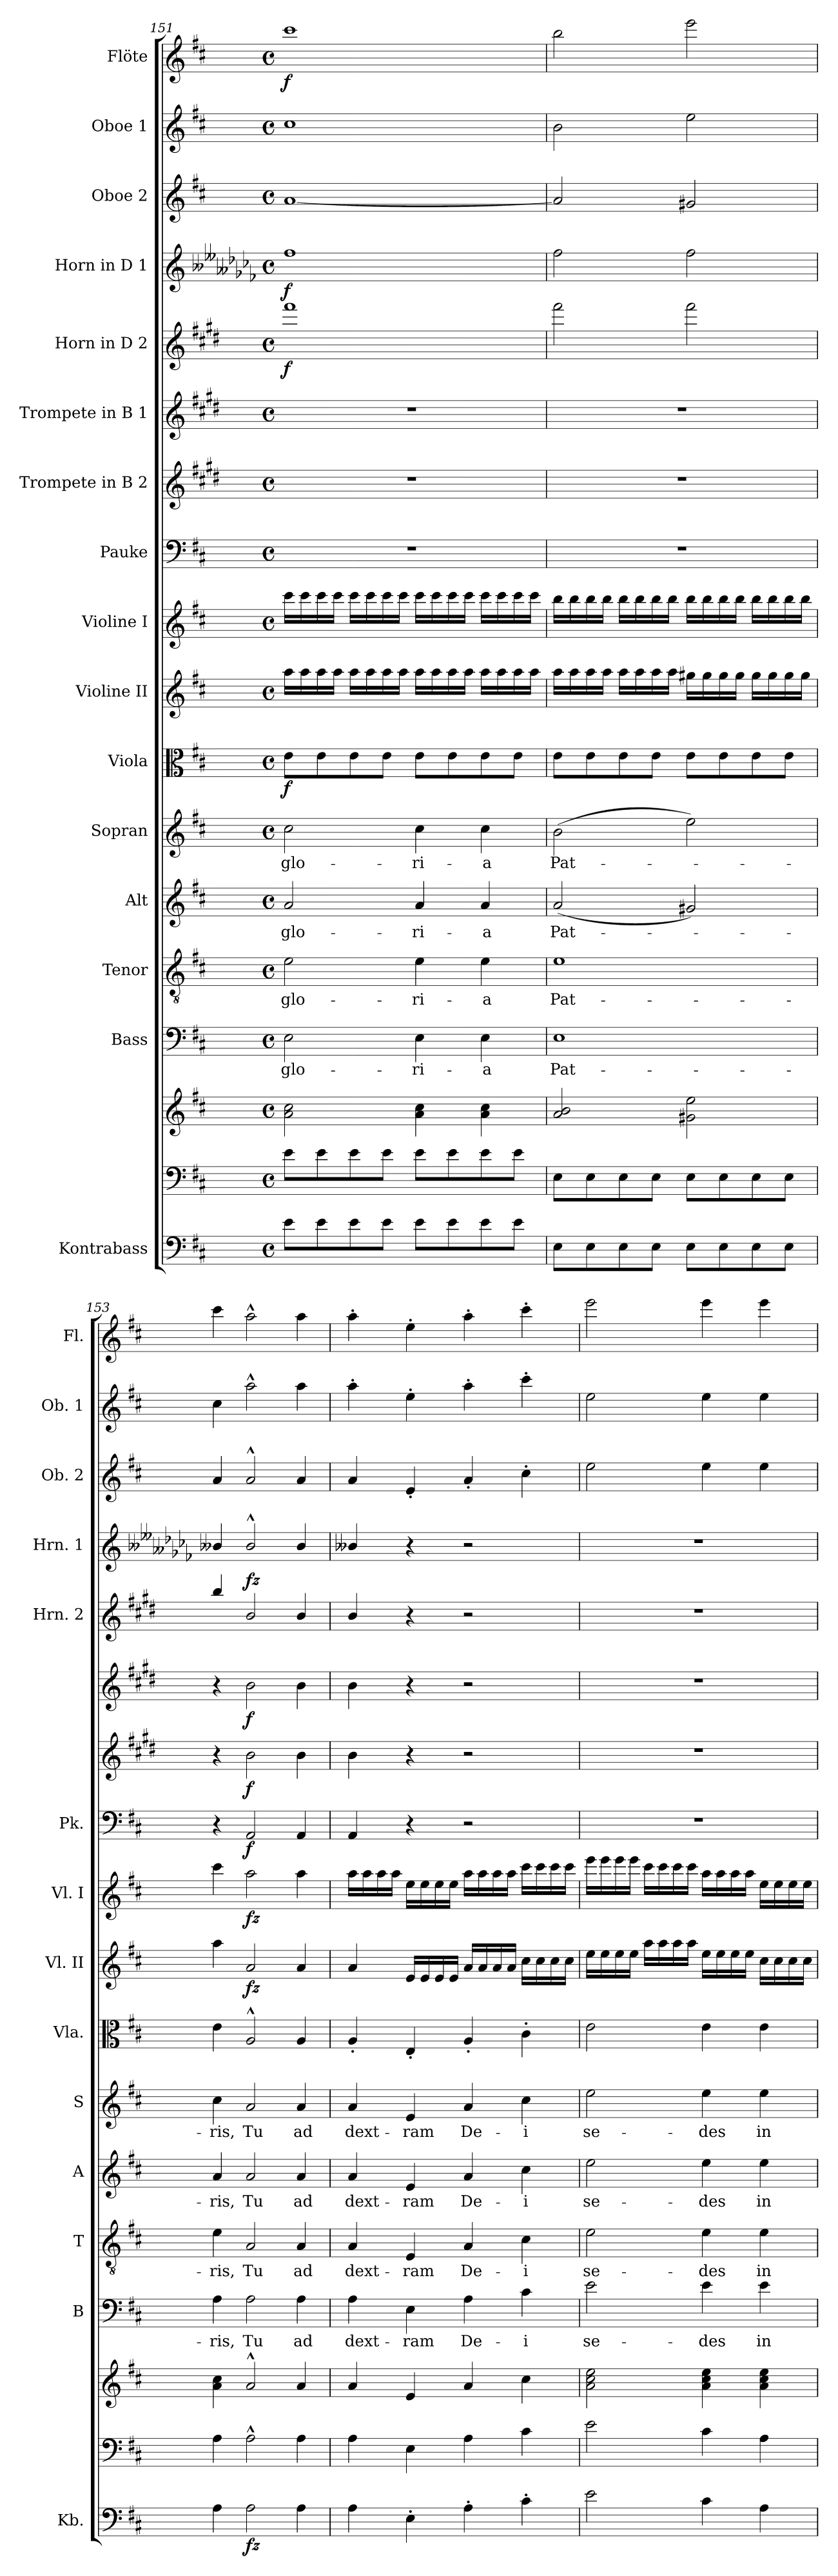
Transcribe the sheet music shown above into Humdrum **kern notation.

**kern	**dynam	**kern	**kern	**kern	**text	**kern	**text	**kern	**text	**kern	**text	**kern	**dynam	**kern	**dynam	**kern	**dynam	**kern	**dynam	**kern	**dynam	**kern	**dynam	**kern	**dynam	**kern	**dynam	**kern	**kern	**kern	**dynam
*part17	*part17	*part16	*part16	*part15	*part15	*part14	*part14	*part13	*part13	*part12	*part12	*part11	*part11	*part10	*part10	*part9	*part9	*part8	*part8	*part7	*part7	*part6	*part6	*part5	*part5	*part4	*part4	*part3	*part2	*part1	*part1
*staff18	*staff18	*staff17	*staff16	*staff15	*staff15	*staff14	*staff14	*staff13	*staff13	*staff12	*staff12	*staff11	*staff11	*staff10	*staff10	*staff9	*staff9	*staff8	*staff8	*staff7	*staff7	*staff6	*staff6	*staff5	*staff5	*staff4	*staff4	*staff3	*staff2	*staff1	*staff1
*I"Kontrabass	*	*	*	*I"Bass	*	*I"Tenor	*	*I"Alt	*	*I"Sopran	*	*I"Viola	*	*I"Violine II	*	*I"Violine I	*	*I"Pauke	*	*I"Trompete in B 2	*	*I"Trompete in B 1	*	*I"Horn in D 2	*	*I"Horn in D 1	*	*I"Oboe 2	*I"Oboe 1	*I"Flöte	*
*I'Kb.	*	*	*	*I'B	*	*I'T	*	*I'A	*	*I'S	*	*I'Vla.	*	*I'Vl. II	*	*I'Vl. I	*	*I'Pk.	*	*	*	*	*	*I'Hrn. 2	*	*I'Hrn. 1	*	*I'Ob. 2	*I'Ob. 1	*I'Fl.	*
!!LO:PB:g=z
*clefF4	*	*clefF4	*clefG2	*clefF4	*	*clefGv2	*	*clefG2	*	*clefG2	*	*clefC3	*	*clefG2	*	*clefG2	*	*clefF4	*	*clefG2	*	*clefG2	*	*clefG2	*	*clefG2	*	*clefG2	*clefG2	*clefG2	*
*ITrd7c12	*	*	*	*	*	*	*	*	*	*	*	*	*	*	*	*	*	*	*	*ITrd1c2	*	*ITrd1c2	*	*ITrd4c7	*	*ITrd-8c-12	*	*	*	*	*
*k[f#c#]	*	*k[f#c#]	*k[f#c#]	*k[f#c#]	*	*k[f#c#]	*	*k[f#c#]	*	*k[f#c#]	*	*k[f#c#]	*	*k[f#c#]	*	*k[f#c#]	*	*k[f#c#]	*	*k[f#c#]	*	*k[f#c#]	*	*k[f#c#g#]	*	*k[b--e--a--d-g-c-f-]	*	*k[f#c#]	*k[f#c#]	*k[f#c#]	*
*D:	*	*D:	*D:	*D:	*	*D:	*	*D:	*	*D:	*	*D:	*	*D:	*	*D:	*	*D:	*	*D:	*	*D:	*	*A:	*	*E--:	*	*D:	*D:	*D:	*
*M4/4	*	*M4/4	*M4/4	*M4/4	*	*M4/4	*	*M4/4	*	*M4/4	*	*M4/4	*	*M4/4	*	*M4/4	*	*M4/4	*	*M4/4	*	*M4/4	*	*M4/4	*	*M4/4	*	*M4/4	*M4/4	*M4/4	*
*met(c)	*	*met(c)	*met(c)	*met(c)	*	*met(c)	*	*met(c)	*	*met(c)	*	*met(c)	*	*met(c)	*	*met(c)	*	*met(c)	*	*met(c)	*	*met(c)	*	*met(c)	*	*met(c)	*	*met(c)	*met(c)	*met(c)	*
=151	=151	=151	=151	=151	=151	=151	=151	=151	=151	=151	=151	=151	=151	=151	=151	=151	=151	=151	=151	=151	=151	=151	=151	=151	=151	=151	=151	=151	=151	=151	=151
!	!	!	!	!	!LO:LY:b	!	!LO:LY:b	!	!LO:LY:b	!	!LO:LY:b	!	!LO:DY:b	!	!	!	!	!	!	!	!	!	!	!	!LO:DY:b	!	!LO:DY:b	!	!	!	!LO:DY:b
8E\L	.	8e\L	2a\ 2cc#\	2E\	glo-	2e\	glo-	2a/	glo-	2cc#\	glo-	8e\L	f	16aa\LL	.	16ccc#\LL	.	1r	.	1r	.	1r	.	1bb	f	1fff-	f	[1a	1cc#	1ccc#	f
.	.	.	.	.	.	.	.	.	.	.	.	.	.	16aa\	.	16ccc#\	.	.	.	.	.	.	.	.	.	.	.	.	.	.	.
8E\	.	8e\	.	.	.	.	.	.	.	.	.	8e\	.	16aa\	.	16ccc#\	.	.	.	.	.	.	.	.	.	.	.	.	.	.	.
.	.	.	.	.	.	.	.	.	.	.	.	.	.	16aa\JJ	.	16ccc#\JJ	.	.	.	.	.	.	.	.	.	.	.	.	.	.	.
8E\	.	8e\	.	.	.	.	.	.	.	.	.	8e\	.	16aa\LL	.	16ccc#\LL	.	.	.	.	.	.	.	.	.	.	.	.	.	.	.
.	.	.	.	.	.	.	.	.	.	.	.	.	.	16aa\	.	16ccc#\	.	.	.	.	.	.	.	.	.	.	.	.	.	.	.
8E\J	.	8e\J	.	.	.	.	.	.	.	.	.	8e\J	.	16aa\	.	16ccc#\	.	.	.	.	.	.	.	.	.	.	.	.	.	.	.
.	.	.	.	.	.	.	.	.	.	.	.	.	.	16aa\JJ	.	16ccc#\JJ	.	.	.	.	.	.	.	.	.	.	.	.	.	.	.
!	!	!	!	!	!LO:LY:b	!	!LO:LY:b	!	!LO:LY:b	!	!LO:LY:b	!	!	!	!	!	!	!	!	!	!	!	!	!	!	!	!	!	!	!	!
8E\L	.	8e\L	4a\ 4cc#\	4E\	-ri-	4e\	-ri-	4a/	-ri-	4cc#\	-ri-	8e\L	.	16aa\LL	.	16ccc#\LL	.	.	.	.	.	.	.	.	.	.	.	.	.	.	.
.	.	.	.	.	.	.	.	.	.	.	.	.	.	16aa\	.	16ccc#\	.	.	.	.	.	.	.	.	.	.	.	.	.	.	.
8E\	.	8e\	.	.	.	.	.	.	.	.	.	8e\	.	16aa\	.	16ccc#\	.	.	.	.	.	.	.	.	.	.	.	.	.	.	.
.	.	.	.	.	.	.	.	.	.	.	.	.	.	16aa\JJ	.	16ccc#\JJ	.	.	.	.	.	.	.	.	.	.	.	.	.	.	.
!	!	!	!	!	!LO:LY:b	!	!LO:LY:b	!	!LO:LY:b	!	!LO:LY:b	!	!	!	!	!	!	!	!	!	!	!	!	!	!	!	!	!	!	!	!
8E\	.	8e\	4a\ 4cc#\	4E\	-a	4e\	-a	4a/	-a	4cc#\	-a	8e\	.	16aa\LL	.	16ccc#\LL	.	.	.	.	.	.	.	.	.	.	.	.	.	.	.
.	.	.	.	.	.	.	.	.	.	.	.	.	.	16aa\	.	16ccc#\	.	.	.	.	.	.	.	.	.	.	.	.	.	.	.
8E\J	.	8e\J	.	.	.	.	.	.	.	.	.	8e\J	.	16aa\	.	16ccc#\	.	.	.	.	.	.	.	.	.	.	.	.	.	.	.
.	.	.	.	.	.	.	.	.	.	.	.	.	.	16aa\JJ	.	16ccc#\JJ	.	.	.	.	.	.	.	.	.	.	.	.	.	.	.
=152	=152	=152	=152	=152	=152	=152	=152	=152	=152	=152	=152	=152	=152	=152	=152	=152	=152	=152	=152	=152	=152	=152	=152	=152	=152	=152	=152	=152	=152	=152	=152
!	!	!	!	!	!LO:LY:b	!	!LO:LY:b	!	!LO:LY:b	!	!LO:LY:b	!	!	!	!	!	!	!	!	!	!	!	!	!	!	!	!	!	!	!	!
8EE\L	.	8E\L	2a/ 2b/	1E	Pat-	1e	Pat-	(<2a/	Pat-	(>2b\	Pat-	8e\L	.	16aa\LL	.	16bb\LL	.	1r	.	1r	.	1r	.	2bb\	.	2fff-\	.	2a/]	2b\	2bb\	.
.	.	.	.	.	.	.	.	.	.	.	.	.	.	16aa\	.	16bb\	.	.	.	.	.	.	.	.	.	.	.	.	.	.	.
8EE\	.	8E\	.	.	.	.	.	.	.	.	.	8e\	.	16aa\	.	16bb\	.	.	.	.	.	.	.	.	.	.	.	.	.	.	.
.	.	.	.	.	.	.	.	.	.	.	.	.	.	16aa\JJ	.	16bb\JJ	.	.	.	.	.	.	.	.	.	.	.	.	.	.	.
8EE\	.	8E\	.	.	.	.	.	.	.	.	.	8e\	.	16aa\LL	.	16bb\LL	.	.	.	.	.	.	.	.	.	.	.	.	.	.	.
.	.	.	.	.	.	.	.	.	.	.	.	.	.	16aa\	.	16bb\	.	.	.	.	.	.	.	.	.	.	.	.	.	.	.
8EE\J	.	8E\J	.	.	.	.	.	.	.	.	.	8e\J	.	16aa\	.	16bb\	.	.	.	.	.	.	.	.	.	.	.	.	.	.	.
.	.	.	.	.	.	.	.	.	.	.	.	.	.	16aa\JJ	.	16bb\JJ	.	.	.	.	.	.	.	.	.	.	.	.	.	.	.
8EE\L	.	8E\L	2g#X\ 2ee\	.	.	.	.	2g#X/)	.	2ee\)	.	8e\L	.	16gg#X\LL	.	16bb\LL	.	.	.	.	.	.	.	2bb\	.	2fff-\	.	2g#X/	2ee\	2eee\	.
.	.	.	.	.	.	.	.	.	.	.	.	.	.	16gg#\	.	16bb\	.	.	.	.	.	.	.	.	.	.	.	.	.	.	.
8EE\	.	8E\	.	.	.	.	.	.	.	.	.	8e\	.	16gg#\	.	16bb\	.	.	.	.	.	.	.	.	.	.	.	.	.	.	.
.	.	.	.	.	.	.	.	.	.	.	.	.	.	16gg#\JJ	.	16bb\JJ	.	.	.	.	.	.	.	.	.	.	.	.	.	.	.
8EE\	.	8E\	.	.	.	.	.	.	.	.	.	8e\	.	16gg#\LL	.	16bb\LL	.	.	.	.	.	.	.	.	.	.	.	.	.	.	.
.	.	.	.	.	.	.	.	.	.	.	.	.	.	16gg#\	.	16bb\	.	.	.	.	.	.	.	.	.	.	.	.	.	.	.
8EE\J	.	8E\J	.	.	.	.	.	.	.	.	.	8e\J	.	16gg#\	.	16bb\	.	.	.	.	.	.	.	.	.	.	.	.	.	.	.
.	.	.	.	.	.	.	.	.	.	.	.	.	.	16gg#\JJ	.	16bb\JJ	.	.	.	.	.	.	.	.	.	.	.	.	.	.	.
=153	=153	=153	=153	=153	=153	=153	=153	=153	=153	=153	=153	=153	=153	=153	=153	=153	=153	=153	=153	=153	=153	=153	=153	=153	=153	=153	=153	=153	=153	=153	=153
!	!	!	!	!	!LO:LY:b	!	!LO:LY:b	!	!LO:LY:b	!	!LO:LY:b	!	!	!	!	!	!	!	!	!	!	!	!	!	!	!	!	!	!	!	!
4AA\	.	4A\	4a\ 4cc#\	4A\	-ris,	4e\	-ris,	4a/	-ris,	4cc#\	-ris,	4e\	.	4aa\	.	4ccc#\	.	4r	.	4r	.	4r	.	4ee/	.	4bb--/	.	4a/	4cc#\	4ccc#\	.
!	!LO:DY:b	!	!	!	!LO:LY:b	!	!LO:LY:b	!	!LO:LY:b	!	!LO:LY:b	!	!	!	!LO:DY:b	!	!LO:DY:b	!	!LO:DY:b	!	!LO:DY:b	!	!LO:DY:b	!	!LO:DY:a	!	!	!	!	!	!
2AA\	fz	2A^^>\	2a^^>/	2A\	Tu	2A/	Tu	2a/	Tu	2a/	Tu	2A^^>/	.	2a/	fz	2aa\	fz	2AA/	f	2a\	f	2a\	f	2e/	fz	2bb--^^>/	.	2a^^>/	2aa^^>\	2aa^^>\	.
!	!	!	!	!	!LO:LY:b	!	!LO:LY:b	!	!LO:LY:b	!	!LO:LY:b	!	!	!	!	!	!	!	!	!	!	!	!	!	!	!	!	!	!	!	!
4AA\	.	4A\	4a/	4A\	ad	4A/	ad	4a/	ad	4a/	ad	4A/	.	4a/	.	4aa\	.	4AA/	.	4a\	.	4a\	.	4e/	.	4bb--/	.	4a/	4aa\	4aa\	.
=154	=154	=154	=154	=154	=154	=154	=154	=154	=154	=154	=154	=154	=154	=154	=154	=154	=154	=154	=154	=154	=154	=154	=154	=154	=154	=154	=154	=154	=154	=154	=154
!	!	!	!	!	!LO:LY:b	!	!LO:LY:b	!	!LO:LY:b	!	!LO:LY:b	!	!	!	!	!	!	!	!	!	!	!	!	!	!	!	!	!	!	!	!
4AA\	.	4A\	4a/	4A\	dext-	4A/	dext-	4a/	dext-	4a/	dext-	4A'</	.	4a/	.	16aa\LL	.	4AA/	.	4a\	.	4a\	.	4e/	.	4bb--/	.	4a/	4aa'>\	4aa'>\	.
.	.	.	.	.	.	.	.	.	.	.	.	.	.	.	.	16aa\	.	.	.	.	.	.	.	.	.	.	.	.	.	.	.
.	.	.	.	.	.	.	.	.	.	.	.	.	.	.	.	16aa\	.	.	.	.	.	.	.	.	.	.	.	.	.	.	.
.	.	.	.	.	.	.	.	.	.	.	.	.	.	.	.	16aa\JJ	.	.	.	.	.	.	.	.	.	.	.	.	.	.	.
!	!	!	!	!	!LO:LY:b	!	!LO:LY:b	!	!LO:LY:b	!	!LO:LY:b	!	!	!	!	!	!	!	!	!	!	!	!	!	!	!	!	!	!	!	!
4EE'>\	.	4E\	4e/	4E\	-ram	4E/	-ram	4e/	-ram	4e/	-ram	4E'</	.	16e/LL	.	16ee\LL	.	4r	.	4r	.	4r	.	4r	.	4r	.	4e'</	4ee'>\	4ee'>\	.
.	.	.	.	.	.	.	.	.	.	.	.	.	.	16e/	.	16ee\	.	.	.	.	.	.	.	.	.	.	.	.	.	.	.
.	.	.	.	.	.	.	.	.	.	.	.	.	.	16e/	.	16ee\	.	.	.	.	.	.	.	.	.	.	.	.	.	.	.
.	.	.	.	.	.	.	.	.	.	.	.	.	.	16e/JJ	.	16ee\JJ	.	.	.	.	.	.	.	.	.	.	.	.	.	.	.
!	!	!	!	!	!LO:LY:b	!	!LO:LY:b	!	!LO:LY:b	!	!LO:LY:b	!	!	!	!	!	!	!	!	!	!	!	!	!	!	!	!	!	!	!	!
4AA'>\	.	4A\	4a/	4A\	De-	4A/	De-	4a/	De-	4a/	De-	4A'</	.	16a/LL	.	16aa\LL	.	2r	.	2r	.	2r	.	2r	.	2r	.	4a'</	4aa'>\	4aa'>\	.
.	.	.	.	.	.	.	.	.	.	.	.	.	.	16a/	.	16aa\	.	.	.	.	.	.	.	.	.	.	.	.	.	.	.
.	.	.	.	.	.	.	.	.	.	.	.	.	.	16a/	.	16aa\	.	.	.	.	.	.	.	.	.	.	.	.	.	.	.
.	.	.	.	.	.	.	.	.	.	.	.	.	.	16a/JJ	.	16aa\JJ	.	.	.	.	.	.	.	.	.	.	.	.	.	.	.
!	!	!	!	!	!LO:LY:b	!	!LO:LY:b	!	!LO:LY:b	!	!LO:LY:b	!	!	!	!	!	!	!	!	!	!	!	!	!	!	!	!	!	!	!	!
4C#'>\	.	4c#\	4cc#\	4c#\	-i	4c#\	-i	4cc#\	-i	4cc#\	-i	4c#'>\	.	16cc#\LL	.	16ccc#\LL	.	.	.	.	.	.	.	.	.	.	.	4cc#'>\	4ccc#'>\	4ccc#'>\	.
.	.	.	.	.	.	.	.	.	.	.	.	.	.	16cc#\	.	16ccc#\	.	.	.	.	.	.	.	.	.	.	.	.	.	.	.
.	.	.	.	.	.	.	.	.	.	.	.	.	.	16cc#\	.	16ccc#\	.	.	.	.	.	.	.	.	.	.	.	.	.	.	.
.	.	.	.	.	.	.	.	.	.	.	.	.	.	16cc#\JJ	.	16ccc#\JJ	.	.	.	.	.	.	.	.	.	.	.	.	.	.	.
=155	=155	=155	=155	=155	=155	=155	=155	=155	=155	=155	=155	=155	=155	=155	=155	=155	=155	=155	=155	=155	=155	=155	=155	=155	=155	=155	=155	=155	=155	=155	=155
!	!	!	!	!	!LO:LY:b	!	!LO:LY:b	!	!LO:LY:b	!	!LO:LY:b	!	!	!	!	!	!	!	!	!	!	!	!	!	!	!	!	!	!	!	!
2E\	.	2e\	2a\ 2cc#\ 2ee\	2e\	se-	2e\	se-	2ee\	se-	2ee\	se-	2e\	.	16ee\LL	.	16eee\LL	.	1r	.	1r	.	1r	.	1r	.	1r	.	2ee\	2ee\	2eee\	.
.	.	.	.	.	.	.	.	.	.	.	.	.	.	16ee\	.	16eee\	.	.	.	.	.	.	.	.	.	.	.	.	.	.	.
.	.	.	.	.	.	.	.	.	.	.	.	.	.	16ee\	.	16eee\	.	.	.	.	.	.	.	.	.	.	.	.	.	.	.
.	.	.	.	.	.	.	.	.	.	.	.	.	.	16ee\JJ	.	16eee\JJ	.	.	.	.	.	.	.	.	.	.	.	.	.	.	.
.	.	.	.	.	.	.	.	.	.	.	.	.	.	16aa\LL	.	16ccc#\LL	.	.	.	.	.	.	.	.	.	.	.	.	.	.	.
.	.	.	.	.	.	.	.	.	.	.	.	.	.	16aa\	.	16ccc#\	.	.	.	.	.	.	.	.	.	.	.	.	.	.	.
.	.	.	.	.	.	.	.	.	.	.	.	.	.	16aa\	.	16ccc#\	.	.	.	.	.	.	.	.	.	.	.	.	.	.	.
.	.	.	.	.	.	.	.	.	.	.	.	.	.	16aa\JJ	.	16ccc#\JJ	.	.	.	.	.	.	.	.	.	.	.	.	.	.	.
!	!	!	!	!	!LO:LY:b	!	!LO:LY:b	!	!LO:LY:b	!	!LO:LY:b	!	!	!	!	!	!	!	!	!	!	!	!	!	!	!	!	!	!	!	!
4C#\	.	4c#\	4a\ 4cc#\ 4ee\	4e\	-des	4e\	-des	4ee\	-des	4ee\	-des	4e\	.	16ee\LL	.	16aa\LL	.	.	.	.	.	.	.	.	.	.	.	4ee\	4ee\	4eee\	.
.	.	.	.	.	.	.	.	.	.	.	.	.	.	16ee\	.	16aa\	.	.	.	.	.	.	.	.	.	.	.	.	.	.	.
.	.	.	.	.	.	.	.	.	.	.	.	.	.	16ee\	.	16aa\	.	.	.	.	.	.	.	.	.	.	.	.	.	.	.
.	.	.	.	.	.	.	.	.	.	.	.	.	.	16ee\JJ	.	16aa\JJ	.	.	.	.	.	.	.	.	.	.	.	.	.	.	.
!	!	!	!	!	!LO:LY:b	!	!LO:LY:b	!	!LO:LY:b	!	!LO:LY:b	!	!	!	!	!	!	!	!	!	!	!	!	!	!	!	!	!	!	!	!
4AA\	.	4A\	4a\ 4cc#\ 4ee\	4e\	in	4e\	in	4ee\	in	4ee\	in	4e\	.	16cc#\LL	.	16ee\LL	.	.	.	.	.	.	.	.	.	.	.	4ee\	4ee\	4eee\	.
.	.	.	.	.	.	.	.	.	.	.	.	.	.	16cc#\	.	16ee\	.	.	.	.	.	.	.	.	.	.	.	.	.	.	.
.	.	.	.	.	.	.	.	.	.	.	.	.	.	16cc#\	.	16ee\	.	.	.	.	.	.	.	.	.	.	.	.	.	.	.
.	.	.	.	.	.	.	.	.	.	.	.	.	.	16cc#\JJ	.	16ee\JJ	.	.	.	.	.	.	.	.	.	.	.	.	.	.	.
=	=	=	=	=	=	=	=	=	=	=	=	=	=	=	=	=	=	=	=	=	=	=	=	=	=	=	=	=	=	=	=
*-	*-	*-	*-	*-	*-	*-	*-	*-	*-	*-	*-	*-	*-	*-	*-	*-	*-	*-	*-	*-	*-	*-	*-	*-	*-	*-	*-	*-	*-	*-	*-
